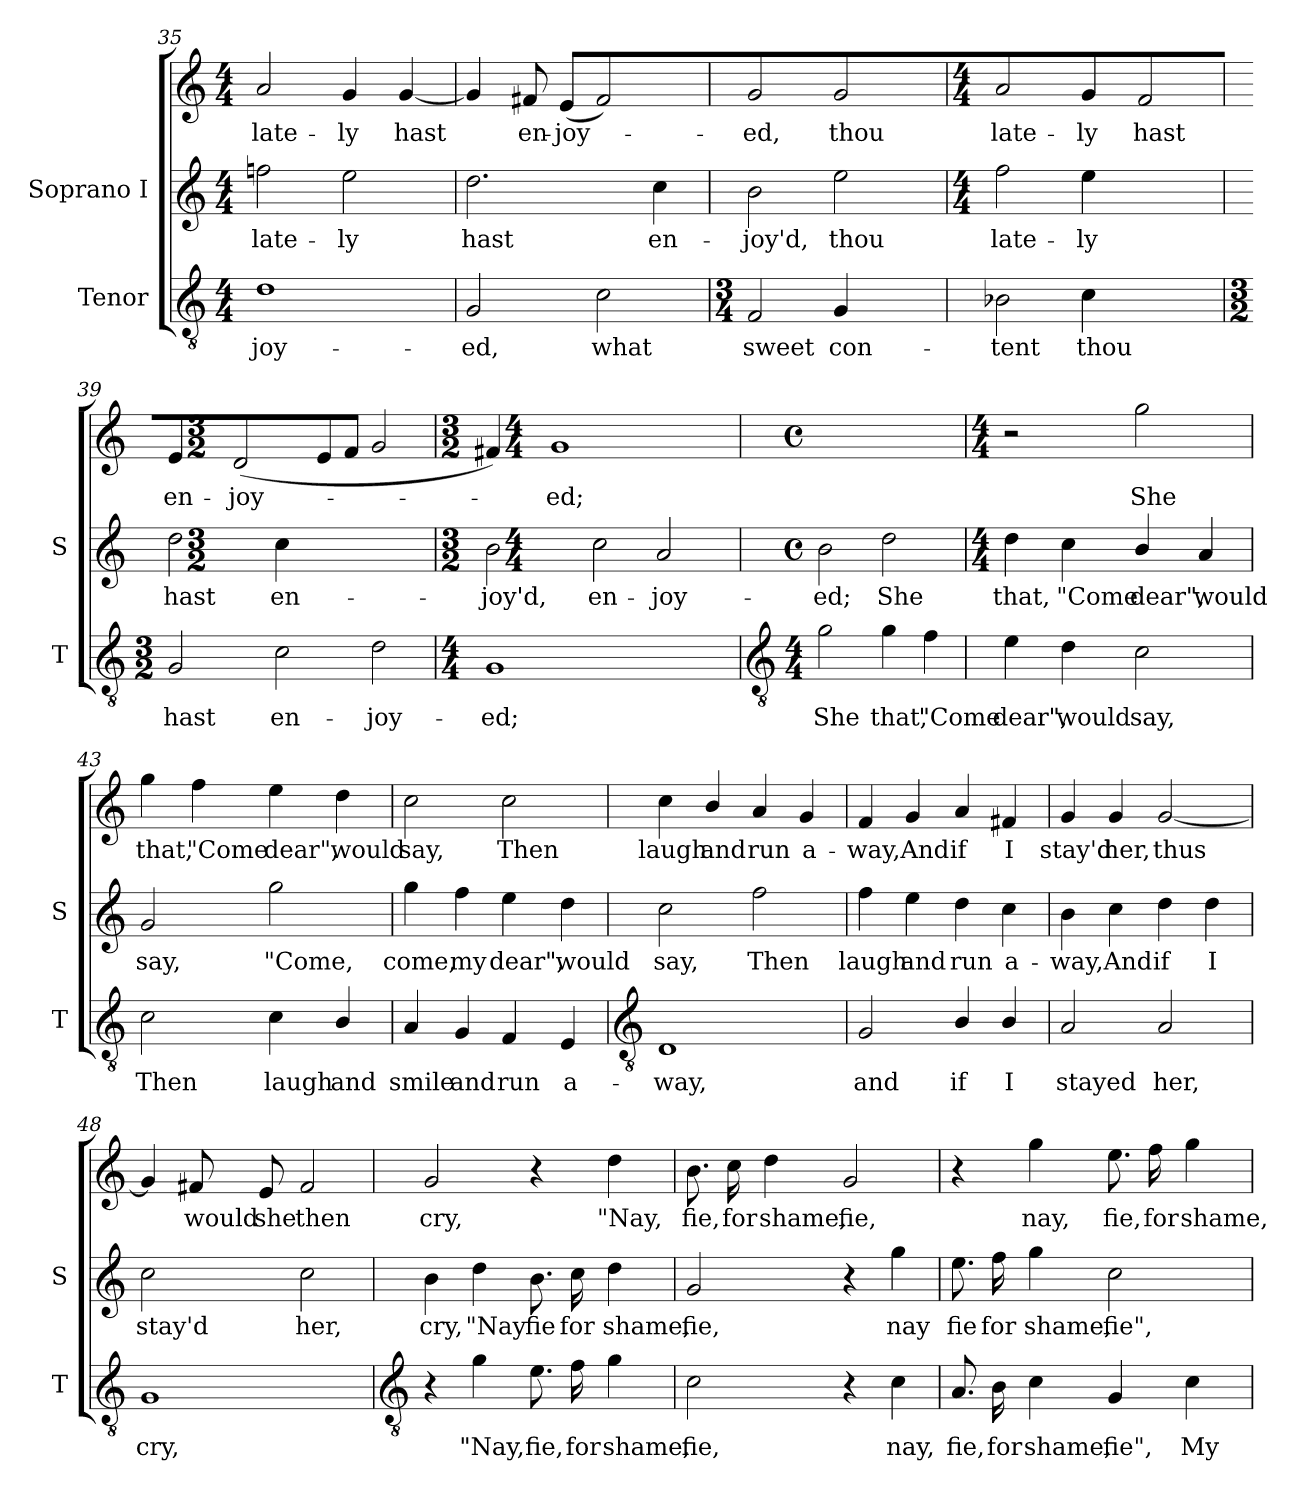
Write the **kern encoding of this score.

**kern	**text	**kern	**text	**kern	**text
*part2	*part2	*part1	*part1	*part1	*part1
*staff3	*staff3	*staff2	*staff2	*staff1	*staff1
*I"Tenor	*	*I"Soprano I	*	*	*
*I'T	*	*I'S	*	*	*
!!LO:LB:g=z
*clefGv2	*	*clefG2	*	*clefG2	*
*k[]	*	*k[]	*	*k[]	*
*C:	*	*C:	*	*C:	*
*M4/4	*	*M4/4	*	*M4/4	*
=35	=35	=35	=35	=35	=35
!	!LO:LY:b	!	!LO:LY:b	!	!LO:LY:b
1d	-joy-	2ffn	late-	2a	late-
!	!	!	!LO:LY:b	!	!LO:LY:b
.	.	2ee	-ly	4g	-ly
!	!	!	!	!	!LO:LY:b
.	.	.	.	[4g	hast
!!LO:LB:g=z
=36	=36	=36	=36	=36	=36
!	!LO:LY:b	!	!LO:LY:b	!	!
2G	-ed,	2.dd	hast	4g]	.
!	!	!	!	!	!LO:LY:b
.	.	.	.	8f#X	en-
!	!	!	!	!	!LO:LY:b
.	.	.	.	(<8eL	-joy-
!	!LO:LY:b	!	!	!	!
2c	what	.	.	2f#)	.
!	!	!	!LO:LY:b	!	!
.	.	4cc	en-	.	.
=37	=37	=37	=37	=37	=37
*M3/4	*	*	*	*	*
!	!LO:LY:b	!	!LO:LY:b	!	!LO:LY:b
2F	sweet	2b	joy'd,	2g	-ed,
!	!LO:LY:b	!	!LO:LY:b	!	!LO:LY:b
4G	con-	2ee	thou	2g	thou
4ryy	.	.	.	.	.
=38	=38	=38	=38	=38	=38
*	*	*M4/4	*	*M4/4	*
!	!LO:LY:b	!	!LO:LY:b	!	!LO:LY:b
2B-X	-tent	2ff	late-	2a	late-
!	!LO:LY:b	!	!LO:LY:b	!	!LO:LY:b
4c	thou	4ee	-ly	4g	-ly
!	!	!	!	!	!LO:LY:b
2ryy	.	2ryy	.	2f	hast
=39	=39	=39	=39	=39	=39
*M3/2	*	*	*	*	*
!	!LO:LY:b	!	!LO:LY:b	!	!LO:LY:b
2G	hast	2dd	hast	4e	en-
*	*	*M3/2	*	*M3/2	*
!	!	!	!	!	!LO:LY:b
.	.	.	.	(<2d	-joy-
!	!LO:LY:b	!	!LO:LY:b	!	!
2c	en-	4cc	en-	.	.
.	.	2.ryy	.	8e	.
.	.	.	.	8fJ	.
!	!LO:LY:b	!	!	!	!
2d	-joy-	.	.	2g	.
=40	=40	=40	=40	=40	=40
*M4/4	*	*M3/2	*	*M3/2	*
!	!LO:LY:b	!	!LO:LY:b	!	!
1G	-ed;	2b	joy'd,	4f#X)	.
*	*	*M4/4	*	*M4/4	*
*	*	*met(c)	*	*met(c)	*
!	!	!	!	!	!LO:LY:b
.	.	.	.	1g	-ed;
!	!	!	!LO:LY:b	!	!
.	.	2cc	en-	.	.
!	!	!	!LO:LY:b	!	!
2ryy	.	2a	-joy-	.	.
.	.	.	.	4ryy	.
!!LO:LB:g=z
=41	=41	=41	=41	=41	=41
*clefGv2	*	*	*	*	*
*M4/4	*	*M4/4	*	*M4/4	*
*	*	*met(c)	*	*met(c)	*
!	!LO:LY:b	!	!LO:LY:b	!	!
2g	She	2b	-ed;	1ryy	.
!	!LO:LY:b	!	!LO:LY:b	!	!
4g	that,	2dd	She	.	.
!	!LO:LY:b	!	!	!	!
4f	"Come	.	.	.	.
!!LO:LB:g=z
=42	=42	=42	=42	=42	=42
*	*	*M4/4	*	*M4/4	*
!	!LO:LY:b	!	!LO:LY:b	!	!
4e	dear",	4dd	that,	2r	.
!	!LO:LY:b	!	!LO:LY:b	!	!
4d	would	4cc	"Come	.	.
!	!LO:LY:b	!	!LO:LY:b	!	!LO:LY:b
2c	say,	4b/	dear",	2gg	She
!	!	!	!LO:LY:b	!	!
.	.	4a	would	.	.
=43	=43	=43	=43	=43	=43
!	!LO:LY:b	!	!LO:LY:b	!	!LO:LY:b
2c	Then	2g	say,	4gg	that,
!	!	!	!	!	!LO:LY:b
.	.	.	.	4ff	"Come
!	!LO:LY:b	!	!LO:LY:b	!	!LO:LY:b
4c	laugh	2gg	"Come,	4ee	dear",
!	!LO:LY:b	!	!	!	!LO:LY:b
4B/	and	.	.	4dd	would
=44	=44	=44	=44	=44	=44
!	!LO:LY:b	!	!LO:LY:b	!	!LO:LY:b
4A	smile	4gg	come,	2cc	say,
!	!LO:LY:b	!	!LO:LY:b	!	!
4G	and	4ff	my	.	.
!	!LO:LY:b	!	!LO:LY:b	!	!LO:LY:b
4F	run	4ee	dear",	2cc	Then
!	!LO:LY:b	!	!LO:LY:b	!	!
4E	a-	4dd	would	.	.
!!LO:LB:g=z
=45	=45	=45	=45	=45	=45
*clefGv2	*	*	*	*	*
!	!LO:LY:b	!	!LO:LY:b	!	!LO:LY:b
1D	-way,	2cc	-say,	4cc	laugh
!	!	!	!	!	!LO:LY:b
.	.	.	.	4b/	and
!	!	!	!LO:LY:b	!	!LO:LY:b
.	.	2ff	Then	4a	run
!	!	!	!	!	!LO:LY:b
.	.	.	.	4g	a-
!!LO:LB:g=z
=46	=46	=46	=46	=46	=46
!	!LO:LY:b	!	!LO:LY:b	!	!LO:LY:b
2G	and	4ff	laugh	4f	way,
!	!	!	!LO:LY:b	!	!LO:LY:b
.	.	4ee	and	4g	And
!	!LO:LY:b	!	!LO:LY:b	!	!LO:LY:b
4B/	if	4dd	run	4a	if
!	!LO:LY:b	!	!LO:LY:b	!	!LO:LY:b
4B/	I	4cc	a-	4f#X	I
=47	=47	=47	=47	=47	=47
!	!LO:LY:b	!	!LO:LY:b	!	!LO:LY:b
2A	stayed	4b	way,	4g	-stay'd
!	!	!	!LO:LY:b	!	!LO:LY:b
.	.	4cc	And	4g	her,
!	!LO:LY:b	!	!LO:LY:b	!	!LO:LY:b
2A	her,	4dd	if	[2g	thus
!	!	!	!LO:LY:b	!	!
.	.	4dd	I	.	.
=48	=48	=48	=48	=48	=48
!	!LO:LY:b	!	!LO:LY:b	!	!
1G	cry,	2cc	stay'd	4g]	.
!	!	!	!	!	!LO:LY:b
.	.	.	.	8f#X	would
!	!	!	!	!	!LO:LY:b
.	.	.	.	8e	she
!	!	!	!LO:LY:b	!	!LO:LY:b
.	.	2cc	her,	2f#	then
!!LO:LB:g=z
=49	=49	=49	=49	=49	=49
*clefGv2	*	*	*	*	*
!	!	!	!LO:LY:b	!	!LO:LY:b
4r	.	4b	cry,	2g	cry,
!	!LO:LY:b	!	!LO:LY:b	!	!
4g	"Nay,	4dd	"Nay	.	.
!	!LO:LY:b	!	!LO:LY:b	!	!
8.e	fie,	8.b	fie	4r	.
!	!LO:LY:b	!	!LO:LY:b	!	!
16f	for	16cc	for	.	.
!	!LO:LY:b	!	!LO:LY:b	!	!LO:LY:b
4g	shame,	4dd	shame,	4dd	"Nay,
!!LO:LB:g=z
=50	=50	=50	=50	=50	=50
!	!LO:LY:b	!	!LO:LY:b	!	!LO:LY:b
2c	fie,	2g	fie,	8.b	fie,
!	!	!	!	!	!LO:LY:b
.	.	.	.	16cc	for
!	!	!	!	!	!LO:LY:b
.	.	.	.	4dd	shame,
!	!	!	!	!	!LO:LY:b
4r	.	4r	.	2g	fie,
!	!LO:LY:b	!	!LO:LY:b	!	!
4c	nay,	4gg	nay	.	.
=51	=51	=51	=51	=51	=51
!	!LO:LY:b	!	!LO:LY:b	!	!
8.A	fie,	8.ee	fie	4r	.
!	!LO:LY:b	!	!LO:LY:b	!	!
16B	for	16ff	for	.	.
!	!LO:LY:b	!	!LO:LY:b	!	!LO:LY:b
4c	shame,	4gg	shame,	4gg	nay,
!	!LO:LY:b	!	!LO:LY:b	!	!LO:LY:b
4G	fie",	2cc	fie",	8.ee	fie,
!	!	!	!	!	!LO:LY:b
.	.	.	.	16ff	for
!	!LO:LY:b	!	!	!	!LO:LY:b
4c	My	.	.	4gg	shame,
=	=	=	=	=	=
*-	*-	*-	*-	*-	*-
